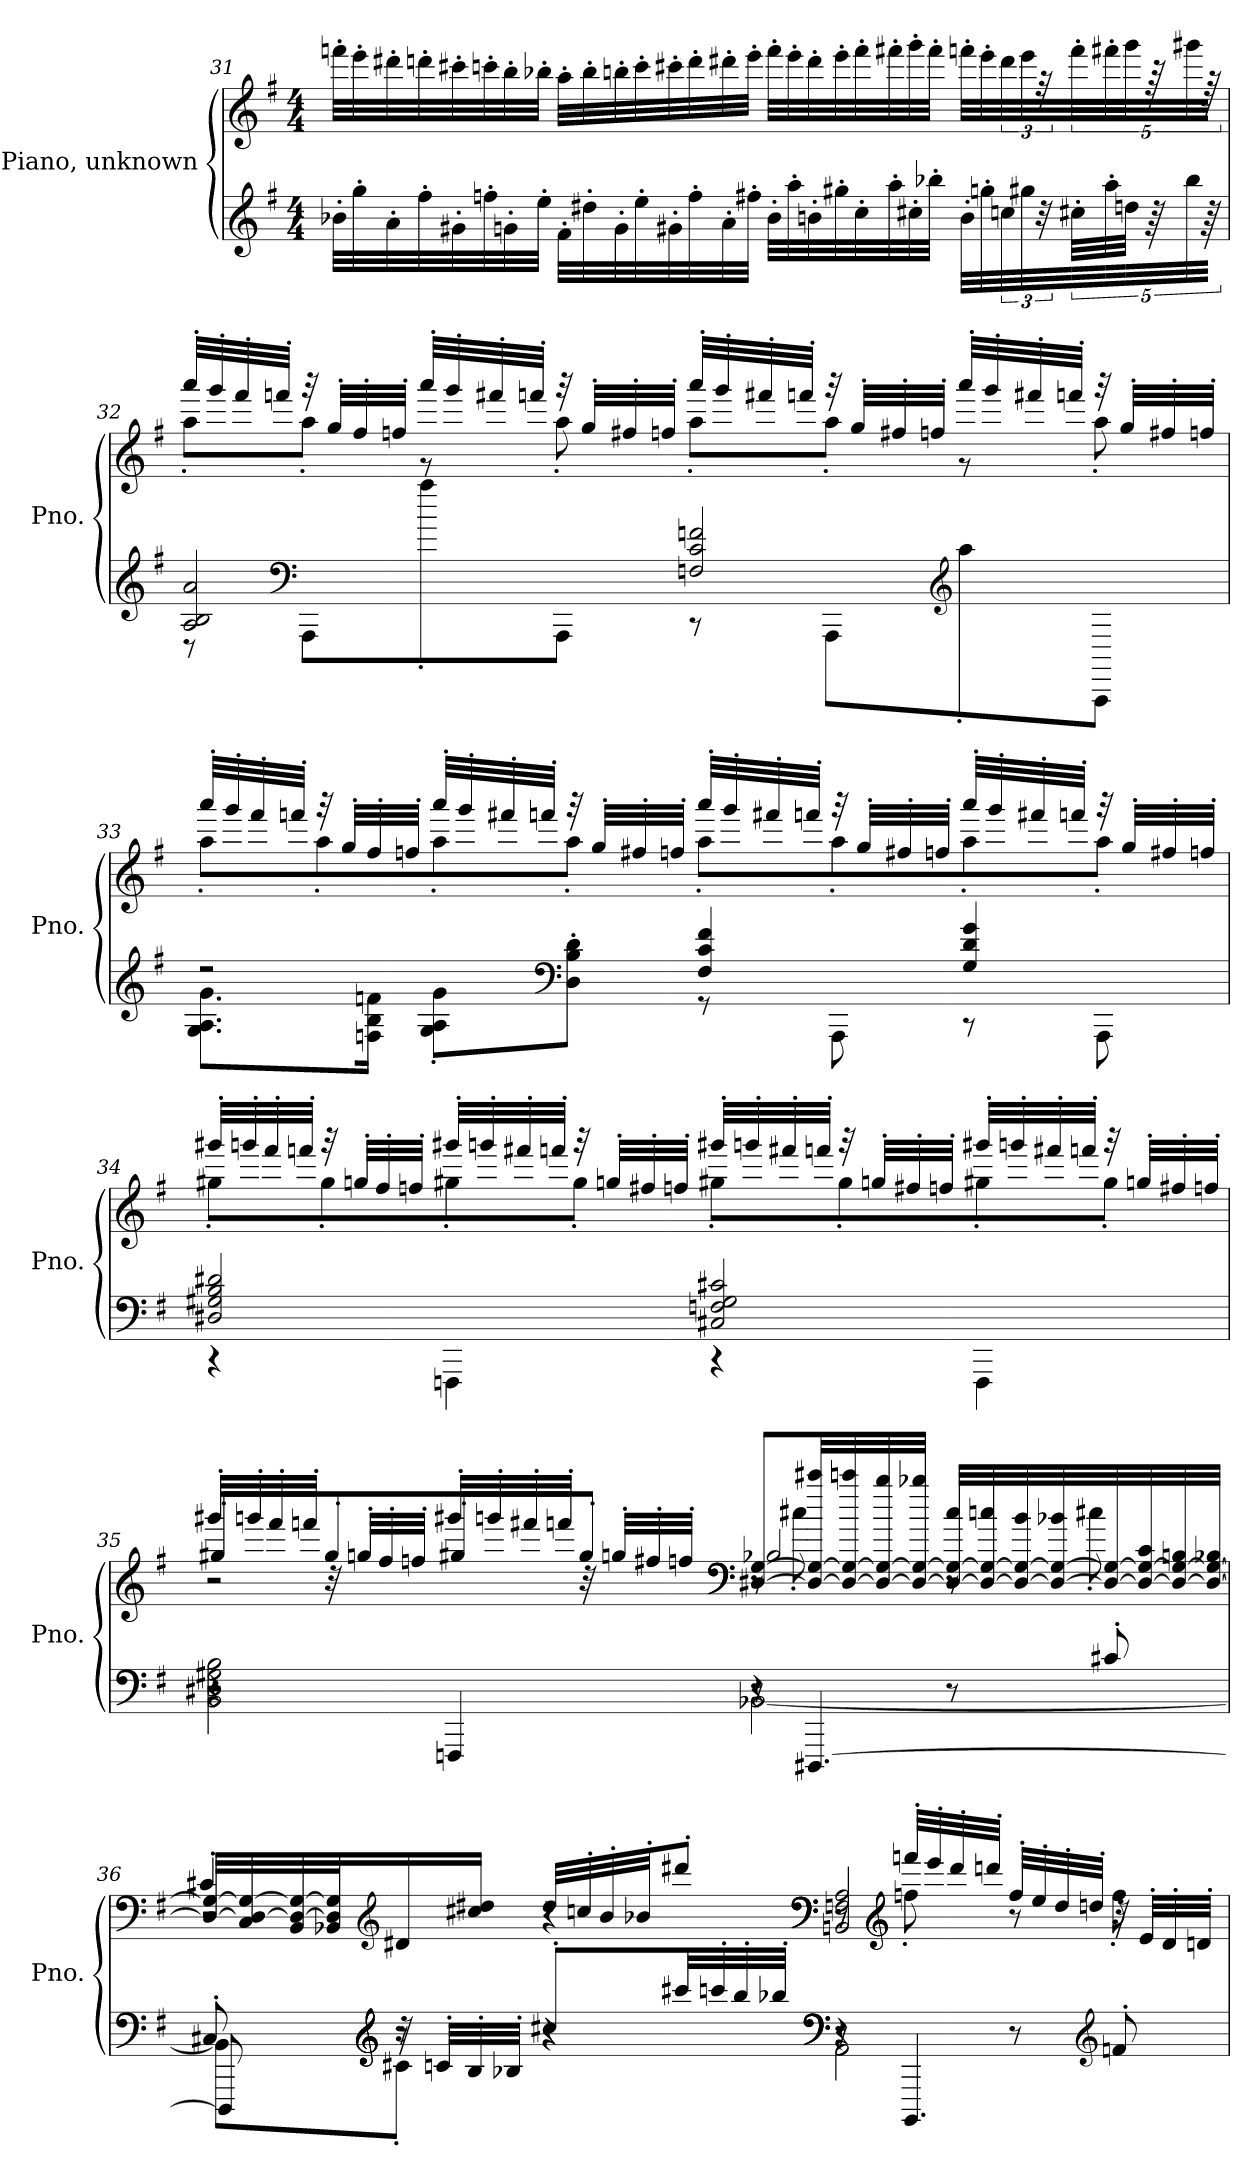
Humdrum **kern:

**kern	**kern
*part1	*part1
*staff2	*staff1
*I"Piano, unknown	*
*I'Pno.	*
!!LO:PB:g=z
*clefG2	*clefG2
*k[f#]	*k[f#]
*M4/4	*M4/4
=31	=31
32b-X'\LLL	32fffn'\LLL
32gg'\	32eee'\
32a'\	32ddd#X'\
32ff#'\	32dddn'\
32g#X'\	32ccc#X'\
32ffn'\	32cccn'\
32gn'\	32bb'\
32ee'\JJJ	32bb-X'\JJJ
32f#'\LLL	32aa'\LLL
32dd#X'\	32bb-'\
32g'\	32bbn'\
32ee'\	32ccc'\
32g#X'\	32ccc#X'\
32ff'\	32ddd'\
32a'\	32ddd#X'\
32ff#X'\JJJ	32eee'\JJJ
32b-'\LLL	32fff'\LLL
32aa'\	32eee'\
32bn'\	32ddd#'\
32gg#X'\	32eee'\
32cc'\	32fff'\
32aa'\	32fff#X'\
32cc#X'\	32ggg'\
32bb-X'\JJJ	32fff#'\JJJ
32b'\LLL	32fffn'\LLL
32ggn'\	32eee'\
48ccn\	48ddd#\
48gg#X\JJJ	48eee\JJJ
48r	48r
40cc#X'\LLL	40fff'\LLL
40aa'\	40fff#X'\
40ddn\JJJ	40ggg\JJJ
80r	80r
40bb-\	40ggg#X\
80r	80r
!!LO:LB:g=z
=32	=32
*^	*^
2A/ 2B/ 2a/	8r	32aaa'/LLL	8aa'\L
.	.	32ggg'/	.
.	.	32fff#'/	.
.	.	32fffn'/JJJ	.
*clefF4	*	*	*
.	8AAA\L	32r	8aa'\J
.	.	32gg'/LLL	.
.	.	32ff#'/	.
.	.	32ffn'/JJJ	.
.	8aa'\	32aaa'/LLL	8r
.	.	32ggg'/	.
.	.	32fff#X'/	.
.	.	32fffn'/JJJ	.
.	8AAA\J	32r	8aa'\
.	.	32gg'/LLL	.
.	.	32ff#X'/	.
.	.	32ffn'/JJJ	.
2Fn/ 2c/ 2fn/	8r	32aaa'/LLL	8aa'\L
.	.	32ggg'/	.
.	.	32fff#X'/	.
.	.	32fffn'/JJJ	.
.	8AAA\L	32r	8aa'\J
.	.	32gg'/LLL	.
.	.	32ff#X'/	.
.	.	32ffn'/JJJ	.
*clefG2	*	*	*
.	8aa'\	32aaa'/LLL	8r
.	.	32ggg'/	.
.	.	32fff#X'/	.
.	.	32fffn'/JJJ	.
.	8AAA\J	32r	8aa'\
.	.	32gg'/LLL	.
.	.	32ff#X'/	.
.	.	32ffn'/JJJ	.
!!LO:LB:g=z	!!
=33	=33	=33	=33
2r	8.G\ 8.A\ 8.g\L	32aaa'/LLL	8aa'\L
.	.	32ggg'/	.
.	.	32fff#'/	.
.	.	32fffn'/JJJ	.
.	.	32r	8aa'\
.	.	32gg'/LLL	.
.	16Fn\ 16B\ 16fn\Jk	32ff#'/	.
.	.	32ffn'/JJJ	.
.	8G\' 8A\' 8g\'L	32aaa'/LLL	8aa'\
.	.	32ggg'/	.
.	.	32fff#X'/	.
.	.	32fffn'/JJJ	.
*clefF4	*	*	*
.	8D\' 8B\' 8d\'J	32r	8aa'\J
.	.	32gg'/LLL	.
.	.	32ff#X'/	.
.	.	32ffn'/JJJ	.
4F/ 4c/ 4f/	8r	32aaa'/LLL	8aa'\L
.	.	32ggg'/	.
.	.	32fff#X'/	.
.	.	32fffn'/JJJ	.
.	8AAA\	32r	8aa'\
.	.	32gg'/LLL	.
.	.	32ff#X'/	.
.	.	32ffn'/JJJ	.
4G/ 4d/ 4g/	8r	32aaa'/LLL	8aa'\
.	.	32ggg'/	.
.	.	32fff#X'/	.
.	.	32fffn'/JJJ	.
.	8AAA\	32r	8aa'\J
.	.	32gg'/LLL	.
.	.	32ff#X'/	.
.	.	32ffn'/JJJ	.
!!LO:LB:g=z	!!
=34	=34	=34	=34
2D#X/ 2G#X/ 2B/ 2d#X/	4r	32ggg#X'/LLL	8gg#X'\L
.	.	32gggn'/	.
.	.	32fff#'/	.
.	.	32fffn'/JJJ	.
.	.	32r	8gg#'\
.	.	32ggn'/LLL	.
.	.	32ff#'/	.
.	.	32ffn'/JJJ	.
.	4FFFn\	32ggg#X'/LLL	8gg#X'\
.	.	32gggn'/	.
.	.	32fff#X'/	.
.	.	32fffn'/JJJ	.
.	.	32r	8gg#'\J
.	.	32ggn'/LLL	.
.	.	32ff#X'/	.
.	.	32ffn'/JJJ	.
2C#X/ 2Fn/ 2G#/ 2c#X/	4r	32ggg#X'/LLL	8gg#X'\L
.	.	32gggn'/	.
.	.	32fff#X'/	.
.	.	32fffn'/JJJ	.
.	.	32r	8gg#'\
.	.	32ggn'/LLL	.
.	.	32ff#X'/	.
.	.	32ffn'/JJJ	.
.	4FFF\	32ggg#X'/LLL	8gg#X'\
.	.	32gggn'/	.
.	.	32fff#X'/	.
.	.	32fffn'/JJJ	.
.	.	32r	8gg#'\J
.	.	32ggn'/LLL	.
.	.	32ff#X'/	.
.	.	32ffn'/JJJ	.
!!LO:LB:g=z
=35	=35	=35	=35
*	*^	*	*^
4r	2BB\ 2D#X\ 2G#X\ 2B\	2r	32ggg#X'/LLL	2r	8gg#X'/L
.	.	.	32gggn'/	.	.
.	.	.	32fff#'/	.	.
.	.	.	32fffn'/JJJ	.	.
.	.	.	32r	.	8gg#'/
.	.	.	32ggn'/LLL	.	.
.	.	.	32ff#'/	.	.
.	.	.	32ffn'/JJJ	.	.
4FFFn/	.	.	32ggg#X'/LLL	.	8gg#X'/
.	.	.	32gggn'/	.	.
.	.	.	32fff#X'/	.	.
.	.	.	32fffn'/JJJ	.	.
.	.	.	32r	.	8gg#'/J
.	.	.	32ggn'/LLL	.	.
.	.	.	32ff#X'/	.	.
.	.	.	32ffn'/JJJ	.	.
*	*	*	*clefF4	*	*
4r	[2BB-X\	8r	[8D#X/ [8G/L	8r	2B-X/
.	.	[4.DDD#X/	32D#/_ 32G/_ 32ccc#X/LL	8cc#X'\	.
.	.	.	32D#/_ 32G/_ 32cccn/	.	.
.	.	.	32D#/_ 32G/_ 32bb/	.	.
.	.	.	32D#/_ 32G/_ 32bb-X/JJJ	.	.
8r	.	.	32D#/_ 32G/_ 32cc#/LLL	8r	.
.	.	.	32D#/_ 32G/_ 32ccn/	.	.
.	.	.	32D#/_ 32G/_ 32b/	.	.
.	.	.	32D#/_ 32G/_ 32b-X/	.	.
8c#X'/	.	.	32D#/_ 32G/_	8cc#X'\	.
.	.	.	32D#/_ 32G/_ 32c/	.	.
.	.	.	32D#/_ 32G/_ 32Bn/	.	.
.	.	.	32D#/_ 32G/_ 32B-X/JJJ	.	.
!!LO:LB:g=z	!!	!!
=36	=36	=36	=36	=36	=36
8C#X'/	8BB-\L]	8DDD#/]	32D#/_ 32G/_LLL	2r	4c#X'/
.	.	.	32C/ 32D#/_ 32G/_	.	.
.	.	.	32BB/ 32D#/_ 32G/_	.	.
.	.	.	32BB-X/ 32D#/] 32G/]J	.	.
*clefG2	*	*	*clefG2	*	*
32r	8c#X'\J	8r	16d#X/	.	.
32cn'/LLL	.	.	.	.	.
32B'/	.	.	16cc#X/ 16dd#X/JJ	.	.
32B-X'/JJJ	.	.	.	.	.
8cc#X'/L	4r	4r	32dd#/LLL	.	4r
.	.	.	32ccn'/	.	.
.	.	.	32b'/	.	.
.	.	.	32b-X'/JJ	.	.
32ccc#X/LL	.	.	8ddd#X'/J	.	.
32cccn'/	.	.	.	.	.
32bb'/	.	.	.	.	.
32bb-X'/JJJ	.	.	.	.	.
*clefF4	*	*	*clefF4	*	*
4r	2AA\	8r	8r	8r	2BBn/ 2Fn/ 2A/
*	*	*	*clefG2	*	*
.	.	4.BBBB/	32fffn'/LLL	8ffn'\	.
.	.	.	32eee'/	.	.
.	.	.	32ddd#'/	.	.
.	.	.	32dddn'/JJJ	.	.
8r	.	.	32ff'/LLL	8r	.
.	.	.	32ee'/	.	.
.	.	.	32dd#'/	.	.
.	.	.	32ddn'/JJJ	.	.
*clefG2	*	*	*	*	*
8fn'/	.	.	32r	8ff'\	.
.	.	.	32e'/LLL	.	.
.	.	.	32d#'/	.	.
.	.	.	32dn'/JJJ	.	.
*v	*v	*v	*	*	*
*	*v	*v	*v
=	=
*-	*-
